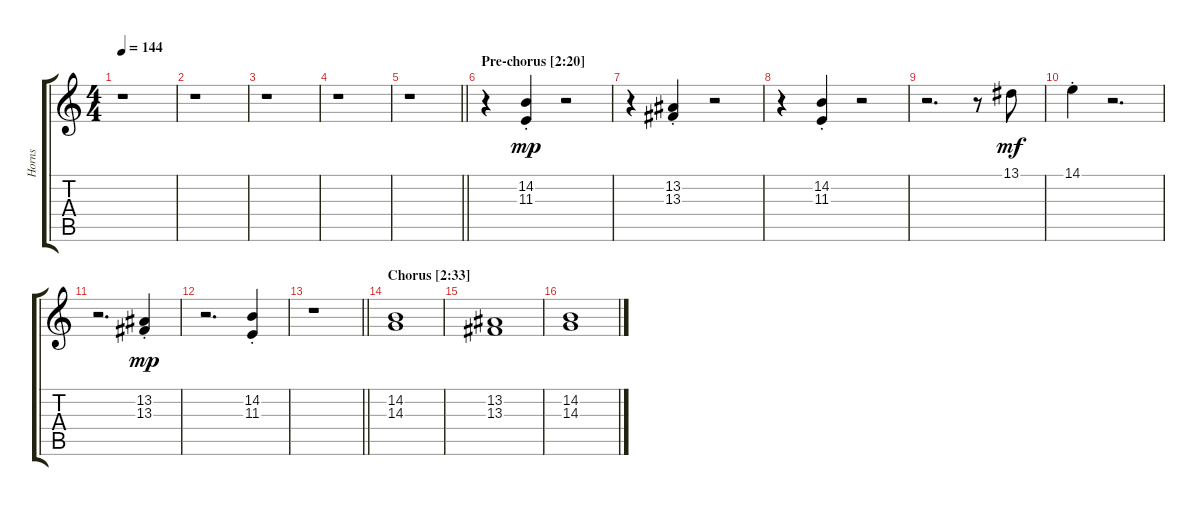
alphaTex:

\track ("Horns" "Horns") {instrument frenchhorn}
\staff {score tabs}
\tuning (D4 A3 F3 C3 G2 D2) {hide}
\ts (4 4)
\tempo 144
\clef g2
\ks c
r.1{dy f} |
r.1 |
r.1 |
r.1 |
\barLineRight lightlight
r.1 |
\section ("" "Pre-chorus [2:20]")
r.4 (14.2{st} 11.3{st}).4{dy mp} r.2 |
r.4 (13.2{st} 13.3{st}).4 r.2 |
r.4 (14.2{st} 11.3{st}).4 r.2 |
r.2{d} r.8 13.1.8{dy mf} |
14.1{st}.4 r.2{d} |
r.2{d} (13.2{st} 13.3{st}).4{dy mp} |
r.2{d} (14.2{st} 11.3{st}).4 |
\barLineRight lightlight
r.1 |
\section ("" "Chorus [2:33]")
(14.2 14.3).1 |
(13.2 13.3).1 |
(14.2 14.3).1
